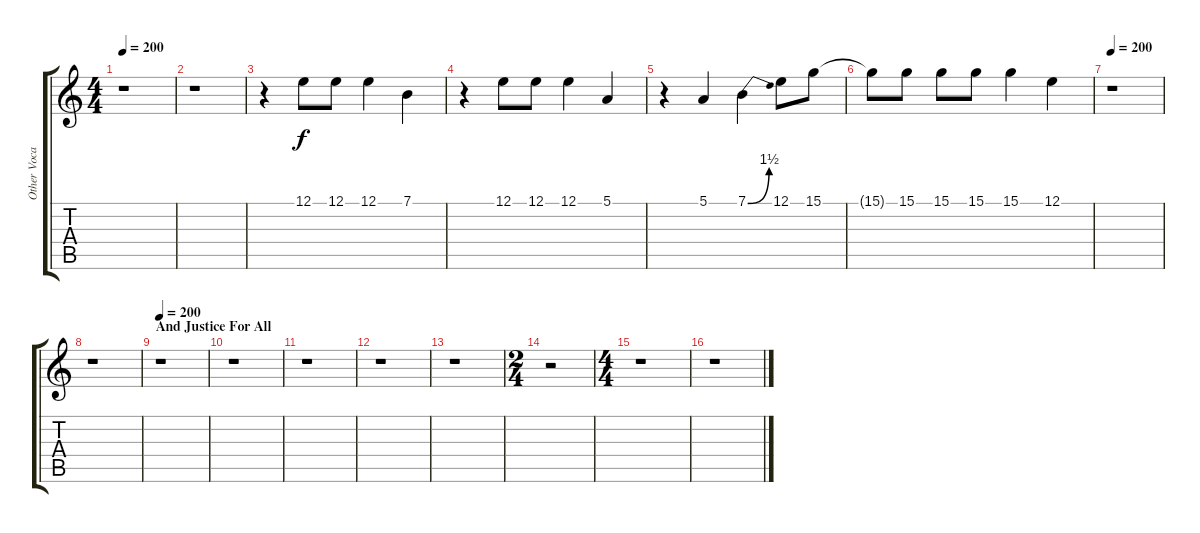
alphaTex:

\track ("Other Vocals" "Other Voca") {instrument sopranosax}
\staff {score tabs}
\tuning (E4 B3 G3 D3 A2 E2) {hide}
\ts (4 4)
\tempo 200
\clef g2
\ks c
r.1{dy f} |
r.1 |
r.4 12.1.8 12.1.8 12.1.4 7.1.4 |
r.4 12.1.8 12.1.8 12.1.4 5.1.4 |
r.4 5.1.4 7.1{be (bend 0 0 60 6)}.4 12.1.8 15.1.8 |
15.1{t}.8 15.1.8 15.1.8 15.1.8 15.1.4 12.1.4 |
\tempo 200
r.1 |
r.1 |
\section ("" "And Justice For All")
\tempo 200
r.1 |
r.1 |
r.1 |
r.1 |
r.1 |
\ts (2 4)
r.2 |
\ts (4 4)
r.1 |
r.1
